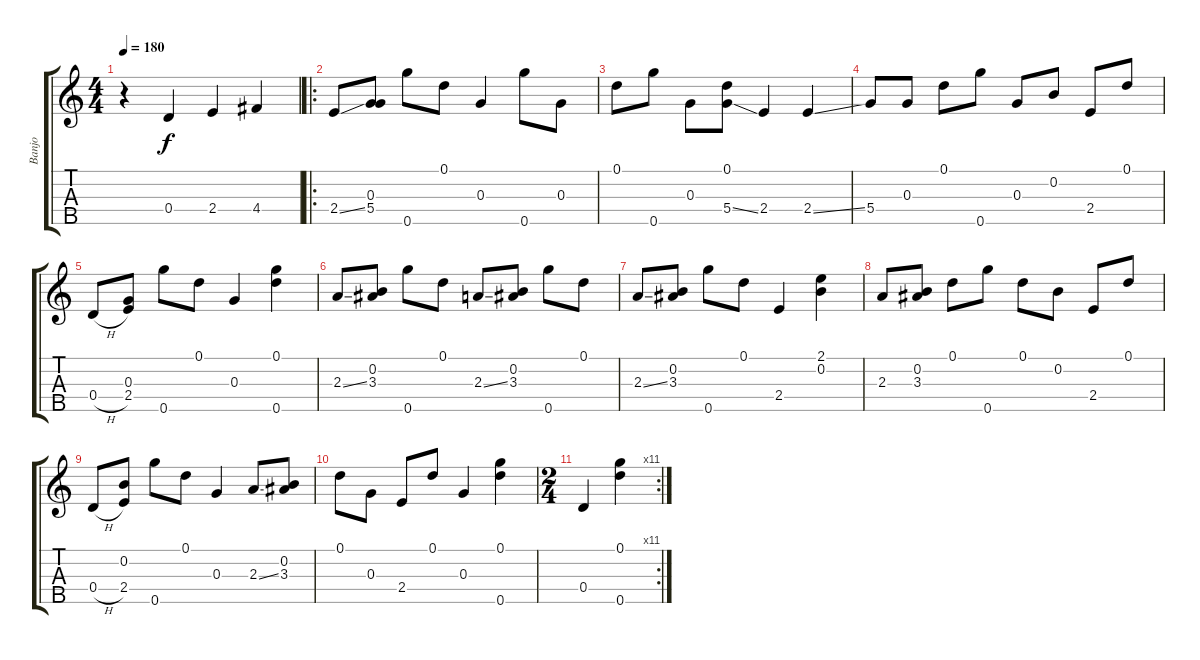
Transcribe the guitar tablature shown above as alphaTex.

\track ("Banjo" "Banjo") {instrument banjo}
\staff {score tabs}
\tuning (D4 B3 G3 D3 G4) {hide}
\displaytranspose 12
\ts (4 4)
\tempo 180
\clef g2
\ks c
r.4{dy f instrument banjo} 0.4.4 2.4.4 4.4.4 |
\ro
2.4{ss}.8 (0.3 5.4).8 0.5.8 0.1.8 0.3.4 0.5.8 0.3.8 |
0.1.8 0.5.8 0.3.8 (0.1 5.4{ss}).8 2.4.4 2.4{ss}.4 |
5.4.8 0.3.8 0.1.8 0.5.8 0.3.8 0.2.8 2.4.8 0.1.8 |
0.4{h}.8 (0.3 2.4).8 0.5.8 0.1.8 0.3.4 (0.1 0.5).4 |
2.3{ss}.8 (0.2 3.3).8 0.5.8 0.1.8 2.3{ss}.8 (0.2 3.3).8 0.5.8 0.1.8 |
2.3{ss}.8 (0.2 3.3).8 0.5.8 0.1.8 2.4.4 (2.1 0.2).4 |
2.3.8 (0.2 3.3).8 0.1.8 0.5.8 0.1.8 0.2.8 2.4.8 0.1.8 |
0.4{h}.8 (0.2 2.4).8 0.5.8 0.1.8 0.3.4 2.3{ss}.8 (0.2 3.3).8 |
0.1.8 0.3.8 2.4.8 0.1.8 0.3.4 (0.1 0.5).4 |
\rc 11
\ts (2 4)
0.4.4 (0.1 0.5).4
